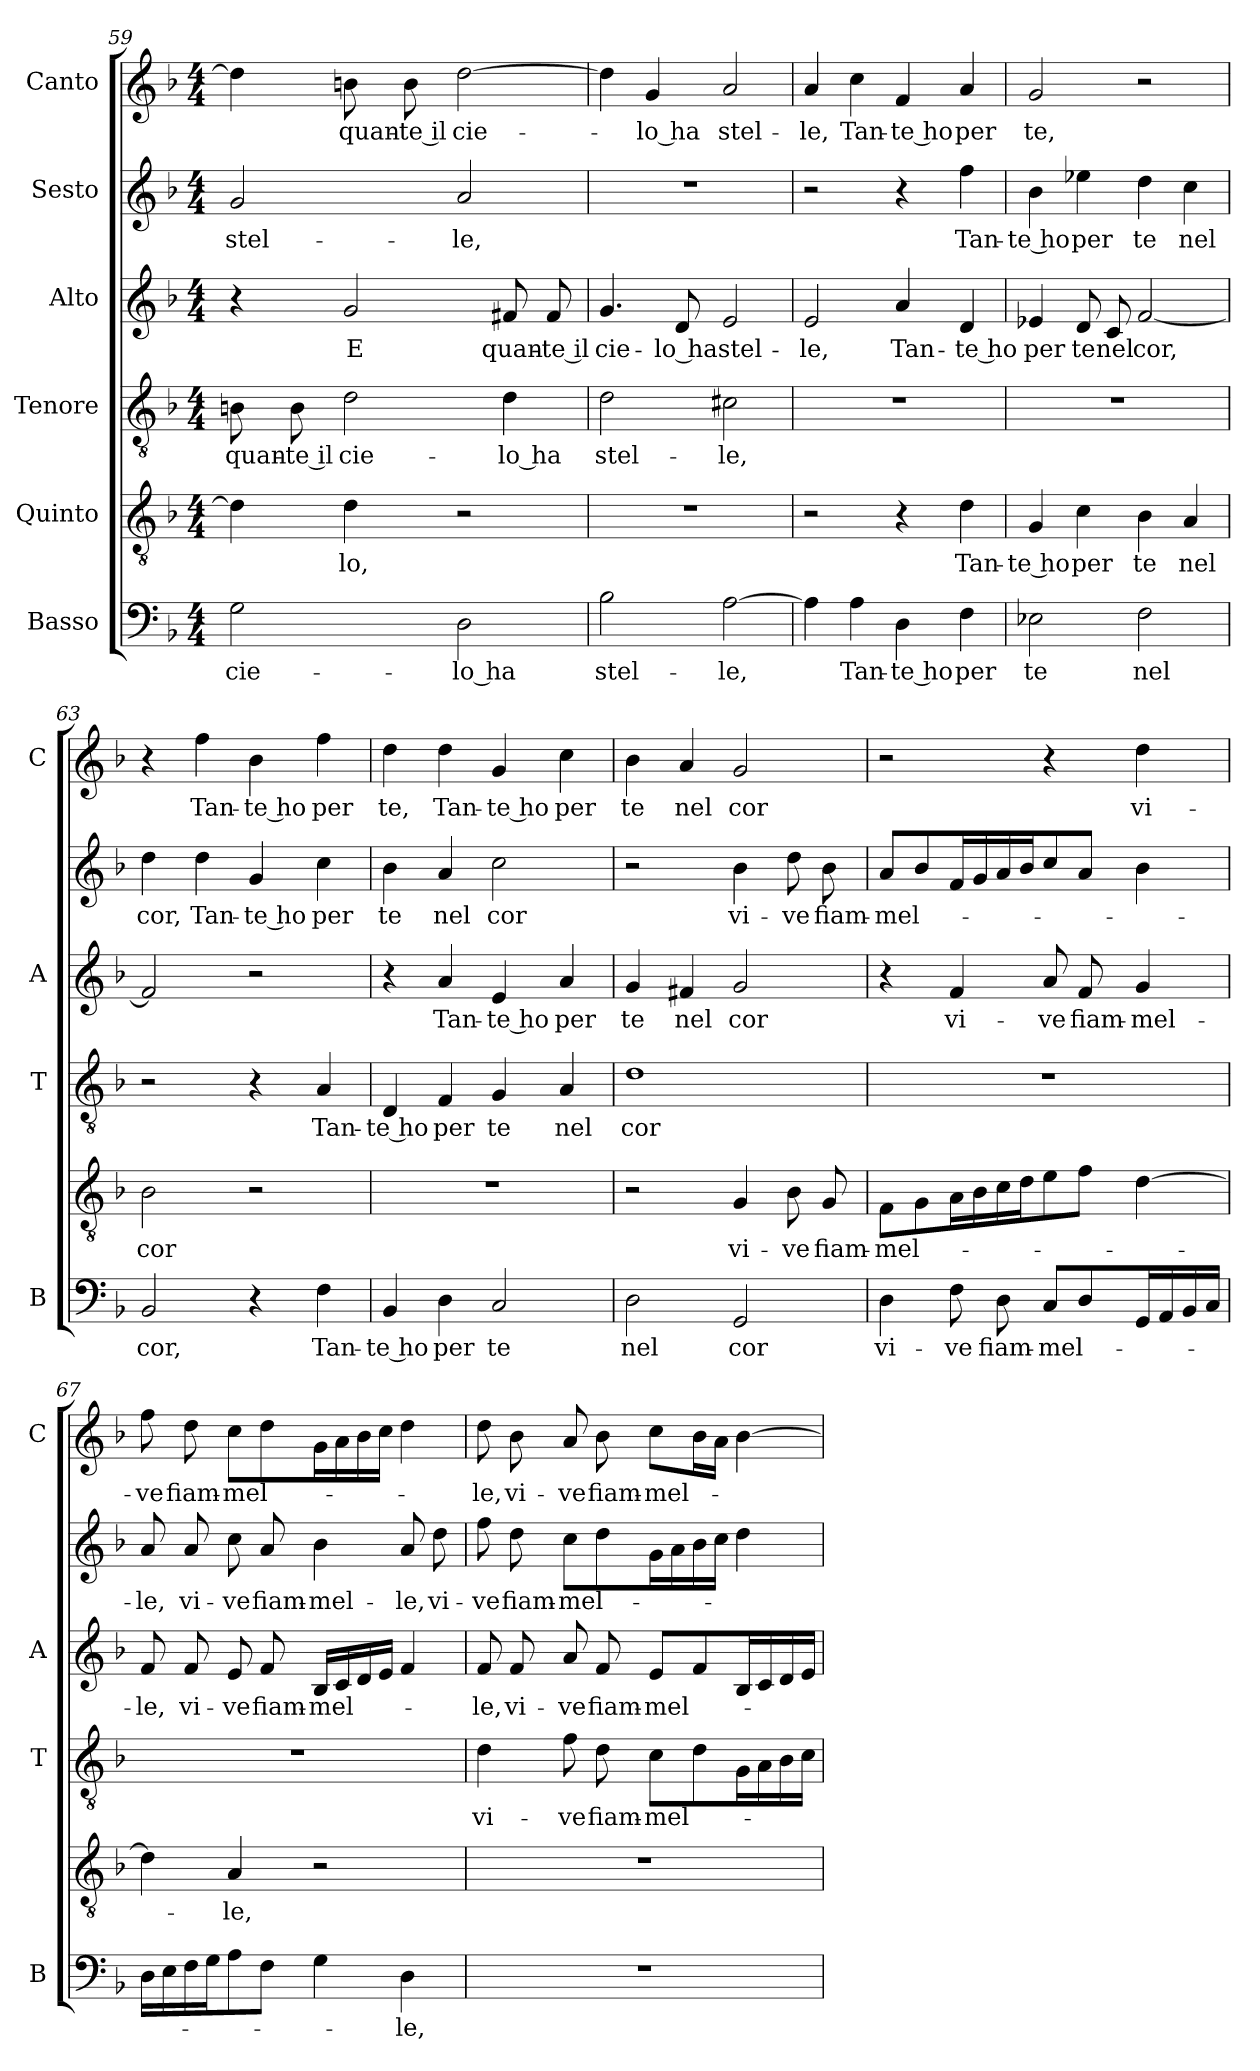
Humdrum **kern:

**kern	**text	**kern	**text	**kern	**text	**kern	**text	**kern	**text	**kern	**text
*part6	*part6	*part5	*part5	*part4	*part4	*part3	*part3	*part2	*part2	*part1	*part1
*staff6	*staff6	*staff5	*staff5	*staff4	*staff4	*staff3	*staff3	*staff2	*staff2	*staff1	*staff1
*I"Basso	*	*I"Quinto	*	*I"Tenore	*	*I"Alto	*	*I"Sesto	*	*I"Canto	*
*I'B	*	*	*	*I'T	*	*I'A	*	*	*	*I'C	*
*clefF4	*	*clefGv2	*	*clefGv2	*	*clefG2	*	*clefG2	*	*clefG2	*
*k[b-]	*	*k[b-]	*	*k[b-]	*	*k[b-]	*	*k[b-]	*	*k[b-]	*
*F:	*	*F:	*	*F:	*	*F:	*	*F:	*	*F:	*
*M4/4	*	*M4/4	*	*M4/4	*	*M4/4	*	*M4/4	*	*M4/4	*
=59	=59	=59	=59	=59	=59	=59	=59	=59	=59	=59	=59
!	!LO:LY:b	!	!	!	!LO:LY:b	!	!	!	!LO:LY:b	!	!
2G\	cie-	4d\]	.	8Bn\	quan-	4r	.	2g/	stel-	4dd\]	.
!	!	!	!	!	!LO:LY:b	!	!	!	!	!	!
.	.	.	.	8B\	-te il	.	.	.	.	.	.
!	!	!	!LO:LY:b	!	!LO:LY:b	!	!LO:LY:b	!	!	!	!LO:LY:b
.	.	4d\	-lo,	2d\	cie-	2g/	E	.	.	8bn\	quan-
!	!	!	!	!	!	!	!	!	!	!	!LO:LY:b
.	.	.	.	.	.	.	.	.	.	8b\	-te il
!	!LO:LY:b	!	!	!	!	!	!	!	!LO:LY:b	!	!LO:LY:b
2D\	-lo ha	2r	.	.	.	.	.	2a/	-le,	[2dd\	cie-
!	!	!	!	!	!LO:LY:b	!	!LO:LY:b	!	!	!	!
.	.	.	.	4d\	-lo ha	8f#X/	quan-	.	.	.	.
!	!	!	!	!	!	!	!LO:LY:b	!	!	!	!
.	.	.	.	.	.	8f#/	-te il	.	.	.	.
=60	=60	=60	=60	=60	=60	=60	=60	=60	=60	=60	=60
!	!LO:LY:b	!	!	!	!LO:LY:b	!	!LO:LY:b	!	!	!	!
2B-\	stel-	1r	.	2d\	stel-	4.g/	cie-	1r	.	4dd\]	.
!	!	!	!	!	!	!	!	!	!	!	!LO:LY:b
.	.	.	.	.	.	.	.	.	.	4g/	-lo ha
!	!	!	!	!	!	!	!LO:LY:b	!	!	!	!
.	.	.	.	.	.	8d/	-lo ha	.	.	.	.
!	!LO:LY:b	!	!	!	!LO:LY:b	!	!LO:LY:b	!	!	!	!LO:LY:b
[2A\	-le,	.	.	2c#X\	-le,	2e/	stel-	.	.	2a/	stel-
=61	=61	=61	=61	=61	=61	=61	=61	=61	=61	=61	=61
!	!	!	!	!	!	!	!LO:LY:b	!	!	!	!LO:LY:b
4A\]	.	2r	.	1r	.	2e/	-le,	2r	.	4a/	-le,
!	!LO:LY:b	!	!	!	!	!	!	!	!	!	!LO:LY:b
4A\	Tan-	.	.	.	.	.	.	.	.	4cc\	Tan-
!	!LO:LY:b	!	!	!	!	!	!LO:LY:b	!	!	!	!LO:LY:b
4D\	-te ho	4r	.	.	.	4a/	Tan-	4r	.	4f/	-te ho
!	!LO:LY:b	!	!LO:LY:b	!	!	!	!LO:LY:b	!	!LO:LY:b	!	!LO:LY:b
4F\	per	4d\	Tan-	.	.	4d/	-te ho	4ff\	Tan-	4a/	per
!!LO:PB:g=z
=62	=62	=62	=62	=62	=62	=62	=62	=62	=62	=62	=62
!	!LO:LY:b	!	!LO:LY:b	!	!	!	!LO:LY:b	!	!LO:LY:b	!	!LO:LY:b
2E-X\	te	4G/	-te ho	1r	.	4e-X/	per	4b-\	-te ho	2g/	te,
!	!	!	!LO:LY:b	!	!	!	!LO:LY:b	!	!LO:LY:b	!	!
.	.	4c\	per	.	.	8d/	te	4ee-X\	per	.	.
!	!	!	!	!	!	!	!LO:LY:b	!	!	!	!
.	.	.	.	.	.	8c/	nel	.	.	.	.
!	!LO:LY:b	!	!LO:LY:b	!	!	!	!LO:LY:b	!	!LO:LY:b	!	!
2F\	nel	4B-\	te	.	.	[2f/	cor,	4dd\	te	2r	.
!	!	!	!LO:LY:b	!	!	!	!	!	!LO:LY:b	!	!
.	.	4A/	nel	.	.	.	.	4cc\	nel	.	.
=63	=63	=63	=63	=63	=63	=63	=63	=63	=63	=63	=63
!	!LO:LY:b	!	!LO:LY:b	!	!	!	!	!	!LO:LY:b	!	!
2BB-/	cor,	2B-\	cor	2r	.	2f/]	.	4dd\	cor,	4r	.
!	!	!	!	!	!	!	!	!	!LO:LY:b	!	!LO:LY:b
.	.	.	.	.	.	.	.	4dd\	Tan-	4ff\	Tan-
!	!	!	!	!	!	!	!	!	!LO:LY:b	!	!LO:LY:b
4r	.	2r	.	4r	.	2r	.	4g/	-te ho	4b-\	-te ho
!	!LO:LY:b	!	!	!	!LO:LY:b	!	!	!	!LO:LY:b	!	!LO:LY:b
4F\	Tan-	.	.	4A/	Tan-	.	.	4cc\	per	4ff\	per
=64	=64	=64	=64	=64	=64	=64	=64	=64	=64	=64	=64
!	!LO:LY:b	!	!	!	!LO:LY:b	!	!	!	!LO:LY:b	!	!LO:LY:b
4BB-/	-te ho	1r	.	4D/	-te ho	4r	.	4b-\	te	4dd\	te,
!	!LO:LY:b	!	!	!	!LO:LY:b	!	!LO:LY:b	!	!LO:LY:b	!	!LO:LY:b
4D\	per	.	.	4F/	per	4a/	Tan-	4a/	nel	4dd\	Tan-
!	!LO:LY:b	!	!	!	!LO:LY:b	!	!LO:LY:b	!	!LO:LY:b	!	!LO:LY:b
2C/	te	.	.	4G/	te	4e/	-te ho	2cc\	cor	4g/	-te ho
!	!	!	!	!	!LO:LY:b	!	!LO:LY:b	!	!	!	!LO:LY:b
.	.	.	.	4A/	nel	4a/	per	.	.	4cc\	per
=65	=65	=65	=65	=65	=65	=65	=65	=65	=65	=65	=65
!	!LO:LY:b	!	!	!	!LO:LY:b	!	!LO:LY:b	!	!	!	!LO:LY:b
2D\	nel	2r	.	1d	cor	4g/	te	2r	.	4b-\	te
!	!	!	!	!	!	!	!LO:LY:b	!	!	!	!LO:LY:b
.	.	.	.	.	.	4f#X/	nel	.	.	4a/	nel
!	!LO:LY:b	!	!LO:LY:b	!	!	!	!LO:LY:b	!	!LO:LY:b	!	!LO:LY:b
2GG/	cor	4G/	vi-	.	.	2g/	cor	4b-\	vi-	2g/	cor
!	!	!	!LO:LY:b	!	!	!	!	!	!LO:LY:b	!	!
.	.	8B-\	-ve	.	.	.	.	8dd\	-ve	.	.
!	!	!	!LO:LY:b	!	!	!	!	!	!LO:LY:b	!	!
.	.	8G/	fiam-	.	.	.	.	8b-\	fiam-	.	.
=66	=66	=66	=66	=66	=66	=66	=66	=66	=66	=66	=66
!	!LO:LY:b	!	!LO:LY:b	!	!	!	!	!	!LO:LY:b	!	!
4D\	vi-	8F\L	-mel-	1r	.	4r	.	8a/L	-mel-	2r	.
.	.	8G\	.	.	.	.	.	8b-/	.	.	.
!	!LO:LY:b	!	!	!	!	!	!LO:LY:b	!	!	!	!
8F\	-ve	16A\L	.	.	.	4f/	vi-	16f/L	.	.	.
.	.	16B-\	.	.	.	.	.	16g/	.	.	.
!	!LO:LY:b	!	!	!	!	!	!	!	!	!	!
8D\	fiam-	16c\	.	.	.	.	.	16a/	.	.	.
.	.	16d\J	.	.	.	.	.	16b-/J	.	.	.
!	!LO:LY:b	!	!	!	!	!	!LO:LY:b	!	!	!	!
8C/L	-mel-	8e\	.	.	.	8a/	-ve	8cc/	.	4r	.
!	!	!	!	!	!	!	!LO:LY:b	!	!	!	!
8D/	.	8f\J	.	.	.	8f/	fiam-	8a/J	.	.	.
!	!	!	!	!	!	!	!LO:LY:b	!	!	!	!LO:LY:b
16GG/L	.	[4d\	.	.	.	4g/	-mel-	4b-\	.	4dd\	vi-
16AA/	.	.	.	.	.	.	.	.	.	.	.
16BB-/	.	.	.	.	.	.	.	.	.	.	.
16C/JJ	.	.	.	.	.	.	.	.	.	.	.
=67	=67	=67	=67	=67	=67	=67	=67	=67	=67	=67	=67
!	!	!	!	!	!	!	!LO:LY:b	!	!LO:LY:b	!	!LO:LY:b
16D\LL	.	4d\]	.	1r	.	8f/	-le,	8a/	-le,	8ff\	-ve
16E\	.	.	.	.	.	.	.	.	.	.	.
!	!	!	!	!	!	!	!LO:LY:b	!	!LO:LY:b	!	!LO:LY:b
16F\	.	.	.	.	.	8f/	vi-	8a/	vi-	8dd\	fiam-
16G\J	.	.	.	.	.	.	.	.	.	.	.
!	!	!	!LO:LY:b	!	!	!	!LO:LY:b	!	!LO:LY:b	!	!LO:LY:b
8A\	.	4A/	-le,	.	.	8e/	-ve	8cc\	-ve	8cc\L	-mel-
!	!	!	!	!	!	!	!LO:LY:b	!	!LO:LY:b	!	!
8F\J	.	.	.	.	.	8f/	fiam-	8a/	fiam-	8dd\	.
!	!	!	!	!	!	!	!LO:LY:b	!	!LO:LY:b	!	!
4G\	.	2r	.	.	.	16B-/LL	-mel-	4b-\	-mel-	16g\L	.
.	.	.	.	.	.	16c/	.	.	.	16a\	.
.	.	.	.	.	.	16d/	.	.	.	16b-\	.
.	.	.	.	.	.	16e/JJ	.	.	.	16cc\JJ	.
!	!LO:LY:b	!	!	!	!	!	!	!	!LO:LY:b	!	!
4D\	-le,	.	.	.	.	4f/	.	8a/	-le,	4dd\	.
!	!	!	!	!	!	!	!	!	!LO:LY:b	!	!
.	.	.	.	.	.	.	.	8dd\	vi-	.	.
!!LO:LB:g=z
=68	=68	=68	=68	=68	=68	=68	=68	=68	=68	=68	=68
!	!	!	!	!	!LO:LY:b	!	!LO:LY:b	!	!LO:LY:b	!	!LO:LY:b
1r	.	1r	.	4d\	vi-	8f/	-le,	8ff\	-ve	8dd\	-le,
!	!	!	!	!	!	!	!LO:LY:b	!	!LO:LY:b	!	!LO:LY:b
.	.	.	.	.	.	8f/	vi-	8dd\	fiam-	8b-\	vi-
!	!	!	!	!	!LO:LY:b	!	!LO:LY:b	!	!LO:LY:b	!	!LO:LY:b
.	.	.	.	8f\	-ve	8a/	-ve	8cc\L	-mel-	8a/	-ve
!	!	!	!	!	!LO:LY:b	!	!LO:LY:b	!	!	!	!LO:LY:b
.	.	.	.	8d\	fiam-	8f/	fiam-	8dd\	.	8b-\	fiam-
!	!	!	!	!	!LO:LY:b	!	!LO:LY:b	!	!	!	!LO:LY:b
.	.	.	.	8c\L	-mel-	8e/L	-mel-	16g\L	.	8cc\L	-mel-
.	.	.	.	.	.	.	.	16a\	.	.	.
.	.	.	.	8d\	.	8f/	.	16b-\	.	16b-\L	.
.	.	.	.	.	.	.	.	16cc\JJ	.	16a\JJ	.
.	.	.	.	16G\L	.	16B-/L	.	4dd\	.	[4b-\	.
.	.	.	.	16A\	.	16c/	.	.	.	.	.
.	.	.	.	16B-\	.	16d/	.	.	.	.	.
.	.	.	.	16c\JJ	.	16e/JJ	.	.	.	.	.
=	=	=	=	=	=	=	=	=	=	=	=
*-	*-	*-	*-	*-	*-	*-	*-	*-	*-	*-	*-
